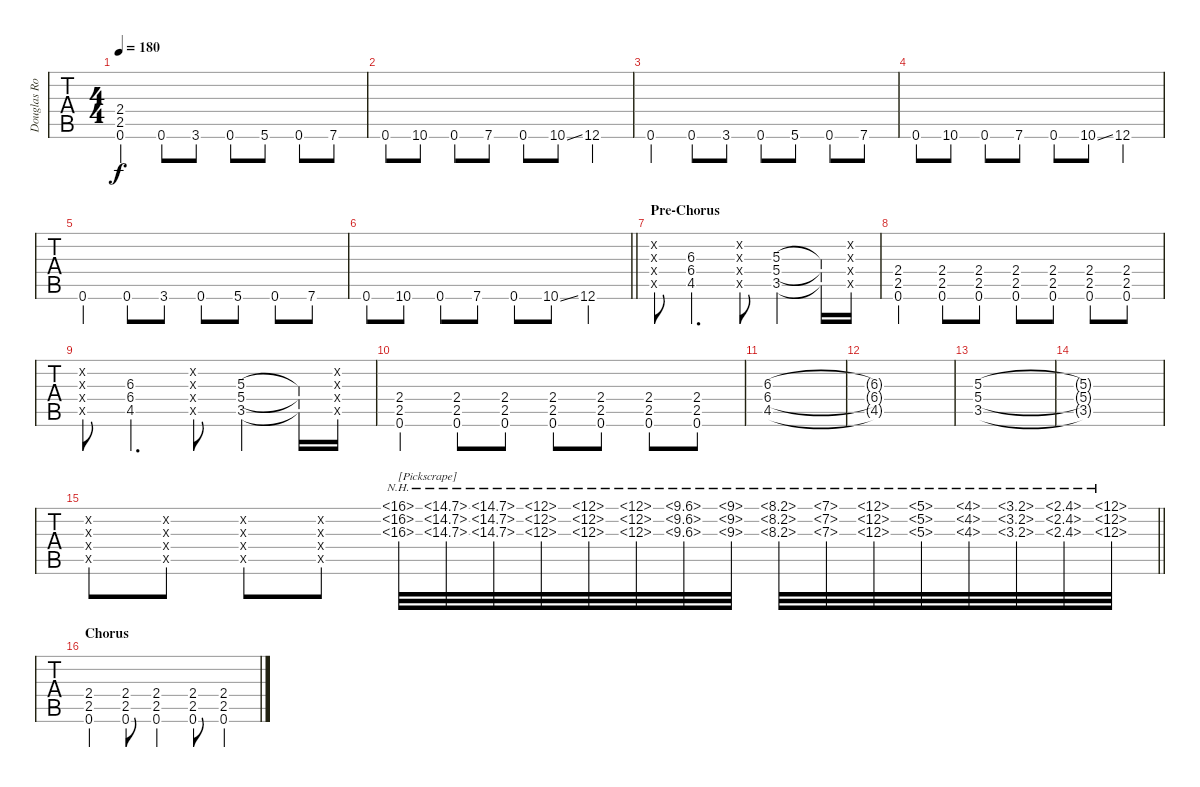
\track ("Douglas Robb (Lead Guitar)" "Douglas Ro") {instrument distortionguitar}
\staff {tabs}
\tuning (E4 B3 G3 D3 A2 E2) {hide}
\ts (4 4)
\tempo 180
\clef g2
\ks c
(2.4 2.5 0.6).4{dy f} 0.6.8 3.6.8 0.6.8 5.6.8 0.6.8 7.6.8 |
0.6.8 10.6.8 0.6.8 7.6.8 0.6.8 10.6{ss}.8 12.6.4 |
0.6.4 0.6.8 3.6.8 0.6.8 5.6.8 0.6.8 7.6.8 |
0.6.8 10.6.8 0.6.8 7.6.8 0.6.8 10.6{ss}.8 12.6.4 |
0.6.4 0.6.8 3.6.8 0.6.8 5.6.8 0.6.8 7.6.8 |
\barLineRight lightlight
0.6.8 10.6.8 0.6.8 7.6.8 0.6.8 10.6{ss}.8 12.6.4 |
\section ("" "Pre-Chorus")
(0.2{x} 0.3{x} 0.4{x} 0.5{x}).8 (6.3 6.4 4.5).4{d} (0.2{x} 0.3{x} 0.4{x} 0.5{x}).8 (5.3 5.4 3.5).4 (5.3{t} 5.4{t} 3.5{t}).16 (0.2{x} 0.3{x} 0.4{x} 0.5{x}).16 |
(2.4 2.5 0.6).4 (2.4 2.5 0.6).8 (2.4 2.5 0.6).8 (2.4 2.5 0.6).8 (2.4 2.5 0.6).8 (2.4 2.5 0.6).8 (2.4 2.5 0.6).8 |
(0.2{x} 0.3{x} 0.4{x} 0.5{x}).8 (6.3 6.4 4.5).4{d} (0.2{x} 0.3{x} 0.4{x} 0.5{x}).8 (5.3 5.4 3.5).4 (5.3{t} 5.4{t} 3.5{t}).16 (0.2{x} 0.3{x} 0.4{x} 0.5{x}).16 |
(2.4 2.5 0.6).4 (2.4 2.5 0.6).8 (2.4 2.5 0.6).8 (2.4 2.5 0.6).8 (2.4 2.5 0.6).8 (2.4 2.5 0.6).8 (2.4 2.5 0.6).8 |
(6.3 6.4 4.5).1 |
(6.3{t} 6.4{t} 4.5{t}).1 |
(5.3 5.4 3.5).1 |
(5.3{t} 5.4{t} 3.5{t}).1 |
\barLineRight lightlight
(0.2{x} 0.3{x} 0.4{x} 0.5{x}).8 (0.2{x} 0.3{x} 0.4{x} 0.5{x}).8 (0.2{x} 0.3{x} 0.4{x} 0.5{x}).8 (0.2{x} 0.3{x} 0.4{x} 0.5{x}).8 (16.1{nh} 16.2{nh} 16.3{nh}).32{txt "[Pickscrape]"} (15.1{nh} 15.2{nh} 15.3{nh}).32 (14.1{nh} 14.2{nh} 14.3{nh}).32 (13.1{nh} 13.2{nh} 13.3{nh}).32 (12.1{nh} 12.2{nh} 12.3{nh}).32 (11.1{nh} 11.2{nh} 11.3{nh}).32 (10.1{nh} 10.2{nh} 10.3{nh}).32 (9.1{nh} 9.2{nh} 9.3{nh}).32 (8.1{nh} 8.2{nh} 8.3{nh}).32 (7.1{nh} 7.2{nh} 7.3{nh}).32 (6.1{nh} 6.2{nh} 6.3{nh}).32 (5.1{nh} 5.2{nh} 5.3{nh}).32 (4.1{nh} 4.2{nh} 4.3{nh}).32 (3.1{nh} 3.2{nh} 3.3{nh}).32 (2.1{nh} 2.2{nh} 2.3{nh}).32 (1.1{nh} 1.2{nh} 1.3{nh}).32 |
\section ("" "Chorus")
(2.4 2.5 0.6).4 (2.4 2.5 0.6).8 (2.4 2.5 0.6).4 (2.4 2.5 0.6).8 (2.4 2.5 0.6).4
